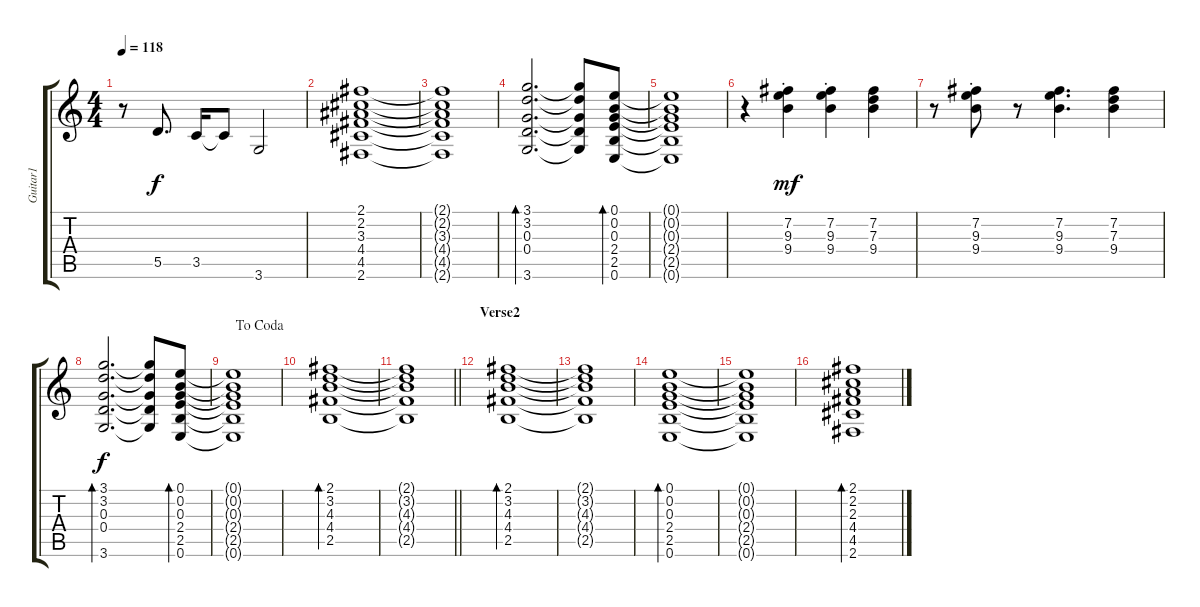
\track ("Guitar1" "Guitar1") {instrument electricguitarclean}
\staff {score tabs}
\tuning (E4 B3 G3 D3 A2 E2) {hide}
\ts (4 4)
\tempo 118
\clef g2
\ks c
r.8{dy f} 5.5.8{d} 3.5.16 3.5{t}.8 3.6.2 |
(2.1 2.2 3.3 4.4 4.5 2.6).1 |
(2.1{t} 2.2{t} 3.3{t} 4.4{t} 4.5{t} 2.6{t}).1 |
(3.1 3.2 0.3 0.4 3.6).2{d bd 240} (3.1{t} 3.2{t} 0.3{t} 0.4{t} 3.6{t}).8 (0.1 0.2 0.3 2.4 2.5 0.6).8{bd 240} |
(0.1{t} 0.2{t} 0.3{t} 2.4{t} 2.5{t} 0.6{t}).1 |
r.4 (7.2{st} 9.3{st} 9.4{st}).4{dy mf} (7.2{st} 9.3{st} 9.4{st}).4 (7.2 7.3 9.4).4 |
r.8 (7.2{st} 9.3{st} 9.4{st}).8 r.8 (7.2 9.3 9.4).4{d} (7.2 7.3 9.4).4 |
(3.1 3.2 0.3 0.4 3.6).2{d bd 240 dy f} (3.1{t} 3.2{t} 0.3{t} 0.4{t} 3.6{t}).8 (0.1 0.2 0.3 2.4 2.5 0.6).8{bd 240} |
\jump dacoda
(0.1{t} 0.2{t} 0.3{t} 2.4{t} 2.5{t} 0.6{t}).1 |
(2.1 3.2 4.3 4.4 2.5).1{bd 240} |
\barLineRight lightlight
(2.1{t} 3.2{t} 4.3{t} 4.4{t} 2.5{t}).1 |
\section ("" "Verse2")
(2.1 3.2 4.3 4.4 2.5).1{bd 240} |
(2.1{t} 3.2{t} 4.3{t} 4.4{t} 2.5{t}).1 |
(0.1 0.2 0.3 2.4 2.5 0.6).1{bd 240} |
(0.1{t} 0.2{t} 0.3{t} 2.4{t} 2.5{t} 0.6{t}).1 |
(2.1 2.2 2.3 4.4 4.5 2.6).1{bd 240}
